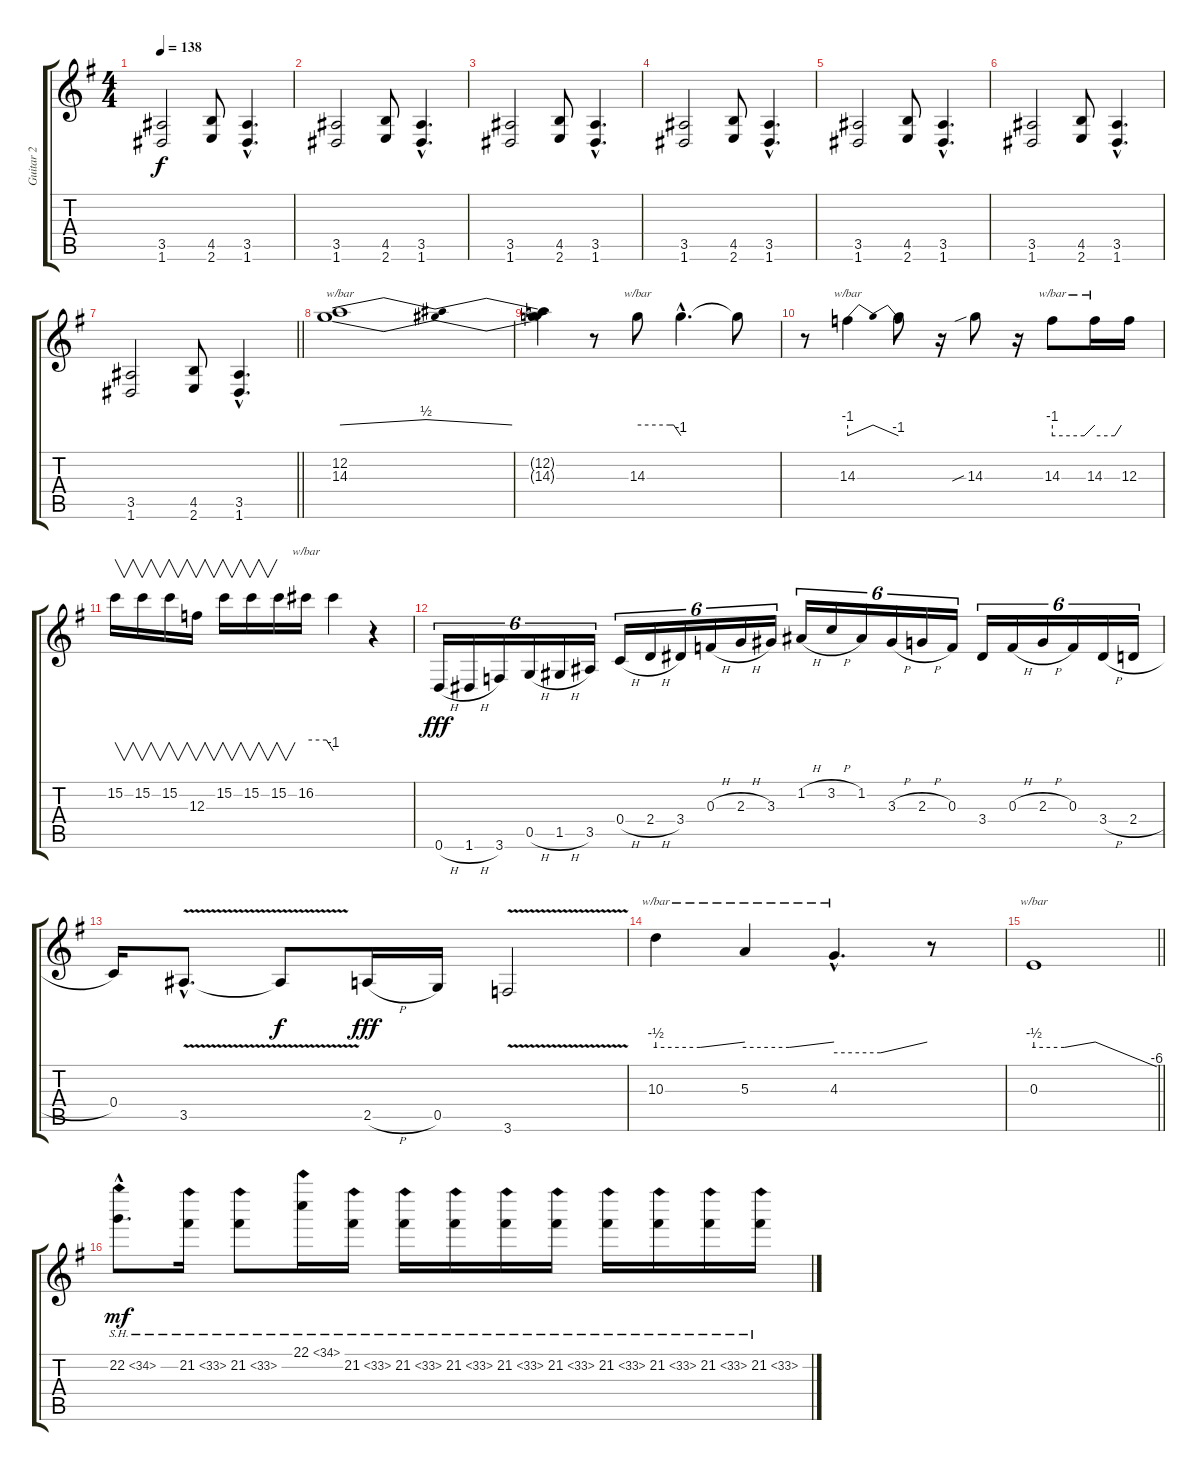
\track ("Guitar 2" "Guitar 2") {instrument overdrivenguitar}
\staff {score tabs}
\tuning (D4 A3 F3 C3 G2 D2) {hide}
\ts (4 4)
\tempo 138
\clef g2
\ks eminor
(3.5 1.6).2{dy f} (4.5 2.6).8 (3.5{hac} 1.6{hac}).4{d} |
(3.5 1.6).2 (4.5 2.6).8 (3.5{hac} 1.6{hac}).4{d} |
(3.5 1.6).2 (4.5 2.6).8 (3.5{hac} 1.6{hac}).4{d} |
(3.5 1.6).2 (4.5 2.6).8 (3.5{hac} 1.6{hac}).4{d} |
(3.5 1.6).2 (4.5 2.6).8 (3.5{hac} 1.6{hac}).4{d} |
(3.5 1.6).2 (4.5 2.6).8 (3.5{hac} 1.6{hac}).4{d} |
\barLineRight lightlight
(3.5 1.6).2 (4.5 2.6).8 (3.5{hac} 1.6{hac}).4{d} |
(12.2 14.3).1{tbe (dip default 0 0 10 2 55 2 60 0)} |
(12.2{t} 14.3{t}).4 r.8 14.3.8{tbe (custom default 0 0 45 0 50 0 60 -4)} 14.3{hac t}.4{d} 14.3{t}.8 |
r.8 14.3.4{tbe (dip default 0 -4 5 0 55 0 60 -4)} 14.3{t}.8 r.16 14.3{sib}.8 r.16 14.3.8{tbe (custom default 0 -4 45 -4 60 0)} 14.3.16{tbe (custom default 0 -4 45 -4 60 0)} 12.3.16 |
15.2.16{v} 15.2.16{v} 15.2.16{v} 12.3.16{v} 15.2.16{v} 15.2.16{v} 15.2.16{v} 16.2.16{tbe (custom default 0 0 45 0 60 -4)} 16.2{t}.4 r.4 |
0.6{h}.16{tu (6 4) dy fff} 1.6{h}.16{tu (6 4)} 3.6.16{tu (6 4)} 0.5{h}.16{tu (6 4)} 1.5{h}.16{tu (6 4)} 3.5.16{tu (6 4)} 0.4{h}.16{tu (6 4)} 2.4{h}.16{tu (6 4)} 3.4.16{tu (6 4)} 0.3{h}.16{tu (6 4)} 2.3{h}.16{tu (6 4)} 3.3.16{tu (6 4)} 1.2{h}.16{tu (6 4)} 3.2{h}.16{tu (6 4)} 1.2.16{tu (6 4)} 3.3{h}.16{tu (6 4)} 2.3{h}.16{tu (6 4)} 0.3.16{tu (6 4)} 3.4.16{tu (6 4)} 0.3{h}.16{tu (6 4)} 2.3{h}.16{tu (6 4)} 0.3.16{tu (6 4)} 3.4{h}.16{tu (6 4)} 2.4{h}.16{tu (6 4)} |
0.4.16 3.5{v hac}.8{d} 3.5{t}.8{dy f} 2.5{h}.16{dy fff} 0.5.16 3.6{v}.2 |
10.3.4{tbe (custom default 0 -2 30 -2 60 0)} 5.3.4{tbe (custom default 0 -2 30 -2 60 0)} 4.3{hac}.4{d tbe (custom default 0 -4 30 -4 60 0)} r.8 |
\barLineRight lightlight
0.3.1{tbe (custom default 0 -2 15 -2 30 0 60 -24)} |
22.2{sh 12 hac}.8{d dy mf} 21.2{sh 12}.16 21.2{sh 12}.8 22.1{sh 12}.16 21.2{sh 12}.16 21.2{sh 12}.16 21.2{sh 12}.16 21.2{sh 12}.16 21.2{sh 12}.16 21.2{sh 12}.16 21.2{sh 12}.16 21.2{sh 12}.16 21.2{sh 12}.16
